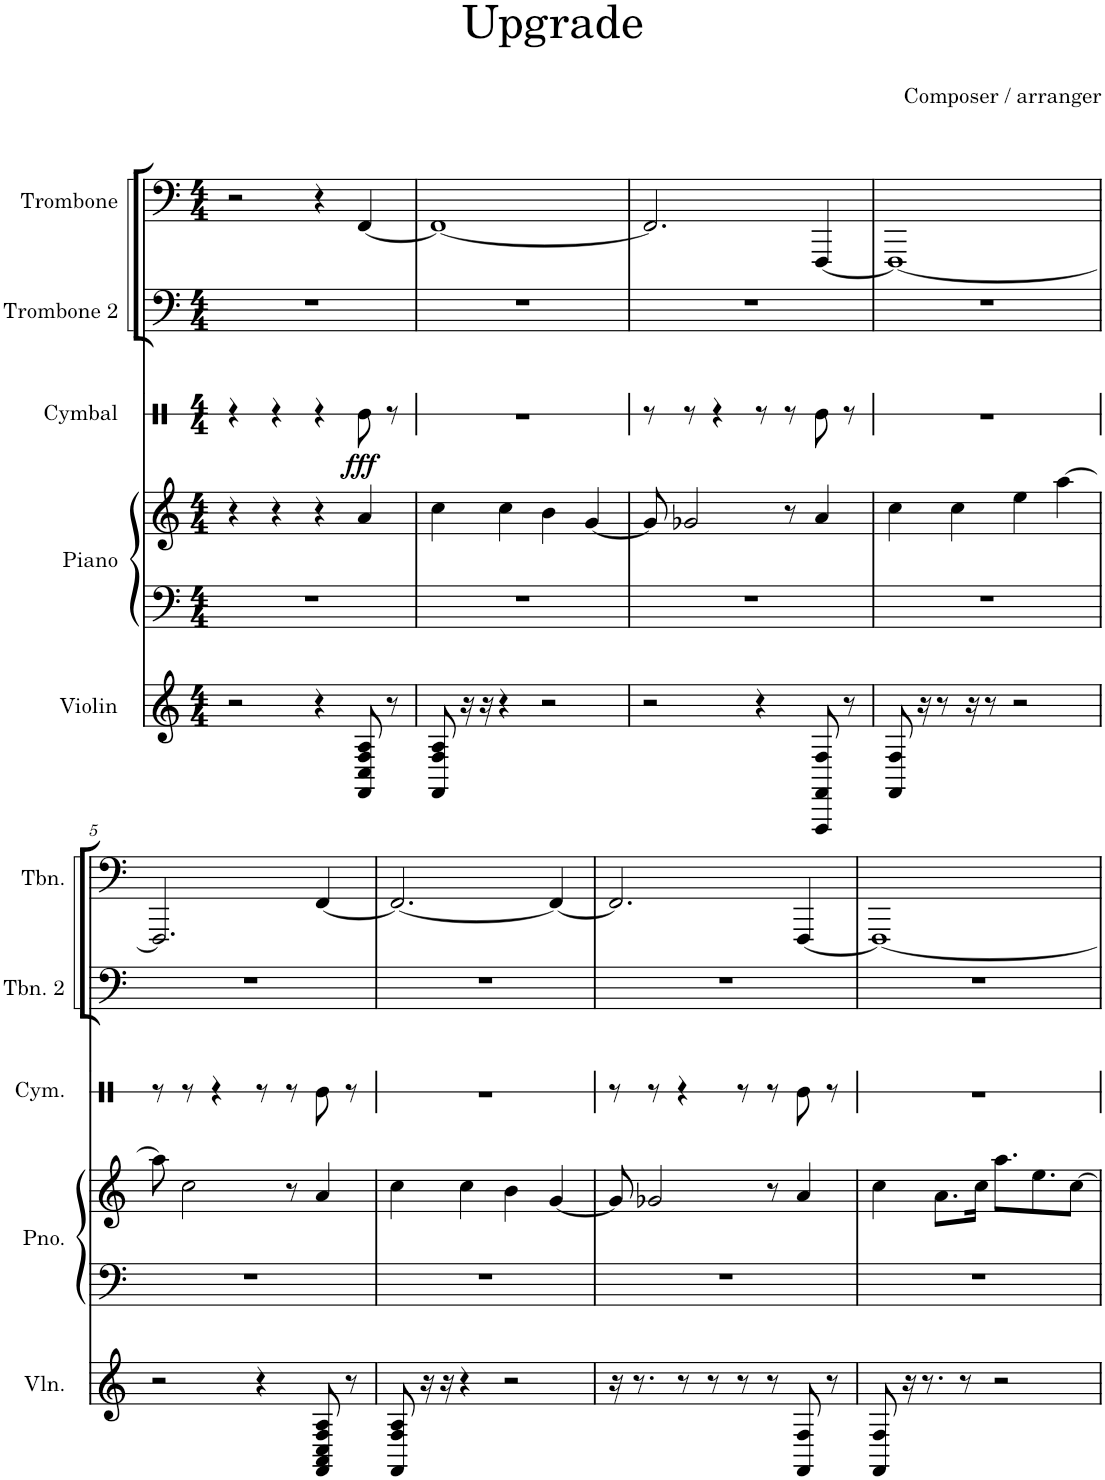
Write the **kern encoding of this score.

**kern	**kern	**kern	**kern	**dynam	**kern	**kern
*part5	*part4	*part4	*part3	*part3	*part2	*part1
*staff6	*staff5	*staff4	*staff3	*staff3	*staff2	*staff1
*I"Violin	*I"Piano	*	*I"Cymbal	*	*I"Trombone 2	*I"Trombone
*I'Vln.	*I'Pno.	*	*I'Cym.	*	*I'Tbn. 2	*I'Tbn.
*	*	*	*stria1	*	*	*
*clefG2	*clefF4	*clefG2	*clefX	*	*clefF4	*clefF4
*k[]	*k[]	*k[]	*k[]	*	*k[]	*k[]
*M4/4	*M4/4	*M4/4	*M4/4	*	*M4/4	*M4/4
=1	=1	=1	=1	=1	=1	=1
2r	1r	4r	4r	.	1r	2r
.	.	4r	4r	.	.	.
4r	.	4r	4r	.	.	4r
!	!	!	!	!LO:DY:b	!	!
8FF/ 8C/ 8F/ 8A/	.	4a/	8Re\	fff	.	[4FF/
8r	.	.	8r	.	.	.
=2	=2	=2	=2	=2	=2	=2
8FF/ 8F/ 8A/	1r	4cc\	1r	.	1r	1FF_
16r	.	.	.	.	.	.
16r	.	.	.	.	.	.
4r	.	4cc\	.	.	.	.
2r	.	4b\	.	.	.	.
.	.	[4g/	.	.	.	.
=3	=3	=3	=3	=3	=3	=3
2r	1r	8g/]	8r	.	1r	2.FF/]
.	.	2g-X/	8r	.	.	.
.	.	.	4r	.	.	.
4r	.	.	8r	.	.	.
.	.	8r	8r	.	.	.
8FFF/ 8FF/ 8F/	.	4a/	8Re\	.	.	[4FFF/
8r	.	.	8r	.	.	.
=4	=4	=4	=4	=4	=4	=4
8FF/ 8F/	1r	4cc\	1r	.	1r	1FFF_
16r	.	.	.	.	.	.
8r	.	.	.	.	.	.
.	.	4cc\	.	.	.	.
16r	.	.	.	.	.	.
8r	.	.	.	.	.	.
2r	.	4ee\	.	.	.	.
.	.	[4aa\	.	.	.	.
!!LO:LB:g=z
=5	=5	=5	=5	=5	=5	=5
2r	1r	8aa\]	8r	.	1r	2.FFF/]
.	.	2cc\	8r	.	.	.
.	.	.	4r	.	.	.
4r	.	.	8r	.	.	.
.	.	8r	8r	.	.	.
8FF/ 8AA/ 8C/ 8F/ 8A/	.	4a/	8Re\	.	.	[4FF/
8r	.	.	8r	.	.	.
=6	=6	=6	=6	=6	=6	=6
8FF/ 8F/ 8A/	1r	4cc\	1r	.	1r	2.FF/_
16r	.	.	.	.	.	.
16r	.	.	.	.	.	.
4r	.	4cc\	.	.	.	.
2r	.	4b\	.	.	.	.
.	.	[4g/	.	.	.	4FF/_
=7	=7	=7	=7	=7	=7	=7
16r	1r	8g/]	8r	.	1r	2.FF/]
8.r	.	.	.	.	.	.
.	.	2g-X/	8r	.	.	.
8r	.	.	4r	.	.	.
8r	.	.	.	.	.	.
8r	.	.	8r	.	.	.
8r	.	8r	8r	.	.	.
8FF/ 8F/	.	4a/	8Re\	.	.	[4FFF/
8r	.	.	8r	.	.	.
=8	=8	=8	=8	=8	=8	=8
8FF/ 8F/	1r	4cc\	1r	.	1r	1FFF_
16r	.	.	.	.	.	.
8.r	.	.	.	.	.	.
.	.	8.a\L	.	.	.	.
8r	.	.	.	.	.	.
.	.	16cc\Jk	.	.	.	.
2r	.	8.aa\L	.	.	.	.
.	.	8.ee\	.	.	.	.
.	.	[8cc\J	.	.	.	.
=	=	=	=	=	=	=
*-	*-	*-	*-	*-	*-	*-
